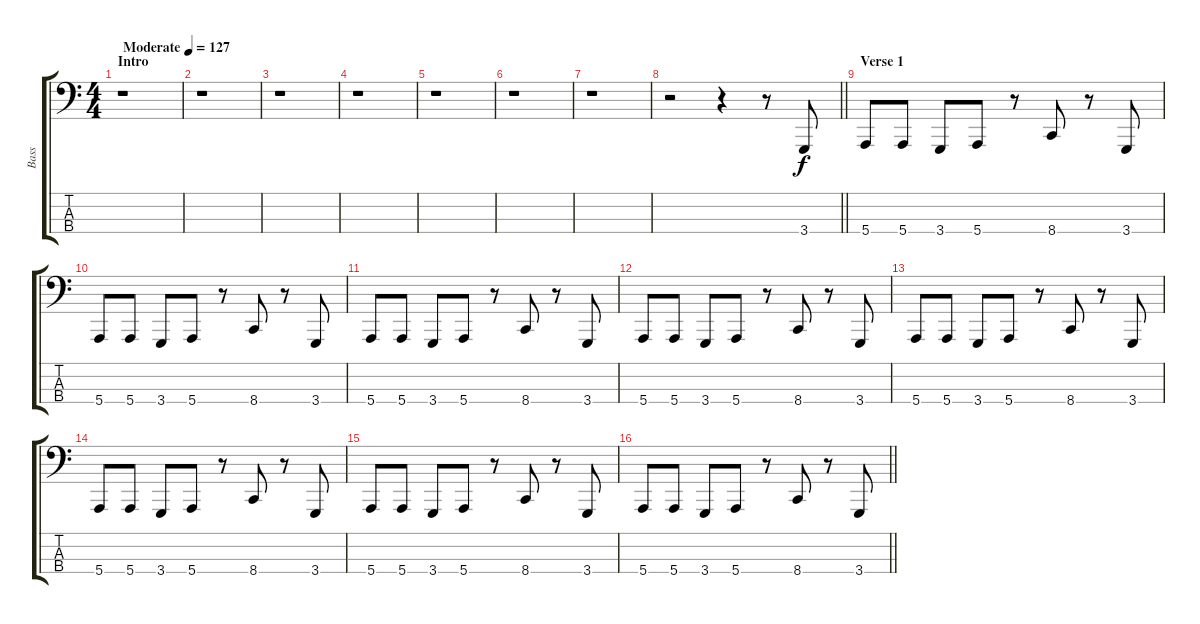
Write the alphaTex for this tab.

\track ("Bass" "Bass") {instrument lead8bassandlead}
\staff {score tabs}
\tuning (G2 D2 A1 E1) {hide}
\ts (4 4)
\section ("" "Intro")
\tempo (127 "Moderate")
\clef f4
\ks c
r.1{dy f instrument lead8bassandlead} |
r.1 |
r.1 |
r.1 |
r.1 |
r.1 |
r.1 |
\barLineRight lightlight
r.2 r.4 r.8 3.4.8 |
\section ("" "Verse 1")
5.4.8 5.4.8 3.4.8 5.4.8 r.8 8.4.8 r.8 3.4.8 |
5.4.8 5.4.8 3.4.8 5.4.8 r.8 8.4.8 r.8 3.4.8 |
5.4.8 5.4.8 3.4.8 5.4.8 r.8 8.4.8 r.8 3.4.8 |
5.4.8 5.4.8 3.4.8 5.4.8 r.8 8.4.8 r.8 3.4.8 |
5.4.8 5.4.8 3.4.8 5.4.8 r.8 8.4.8 r.8 3.4.8 |
5.4.8 5.4.8 3.4.8 5.4.8 r.8 8.4.8 r.8 3.4.8 |
5.4.8 5.4.8 3.4.8 5.4.8 r.8 8.4.8 r.8 3.4.8 |
\barLineRight lightlight
5.4.8 5.4.8 3.4.8 5.4.8 r.8 8.4.8 r.8 3.4.8
